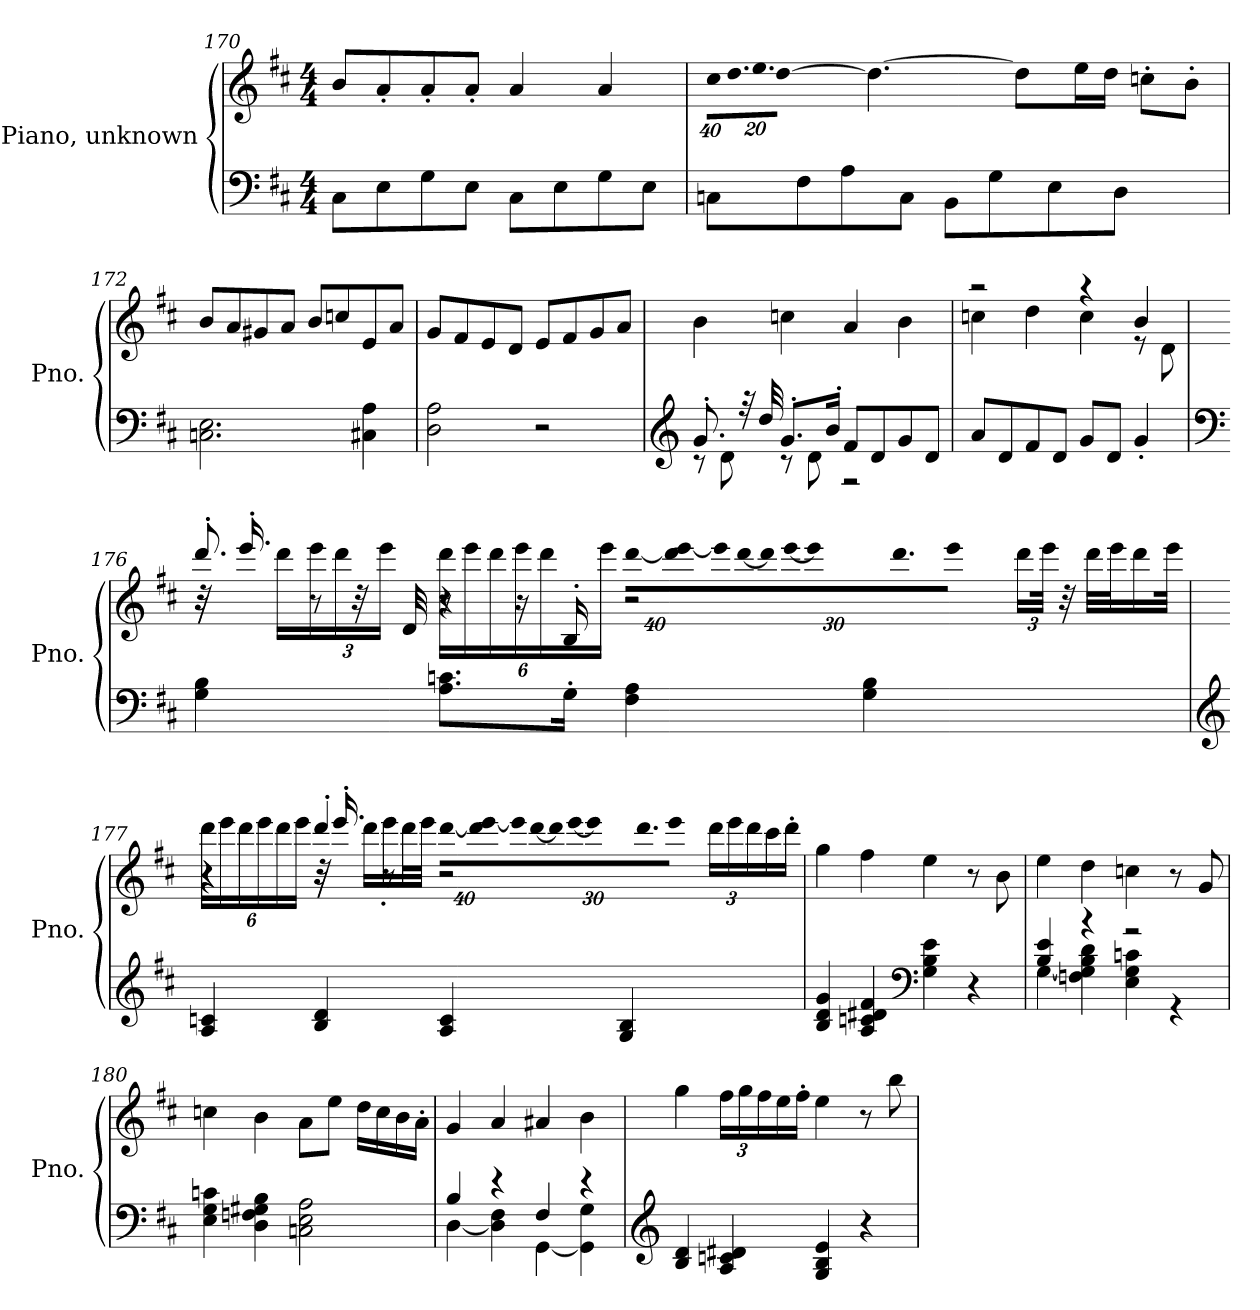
**kern	**kern
*part1	*part1
*staff2	*staff1
*I"Piano, unknown	*
*I'Pno.	*
*clefF4	*clefG2
*k[f#c#]	*k[f#c#]
*M4/4	*M4/4
=170	=170
8C#\L	8b/L
8E\	8a'/
8G\	8a'/
8E\J	8a'/J
8C#\L	4a/
8E\	.
8G\	4a/
8E\J	.
=171	=171
*	*Xbrackettup
!	!LO:N:vis=32
8Cn\L	640%23cc#\LLL
!	!LO:N:vis=64.
.	640%17dd\L
!	!LO:N:vis=64.
.	640%17ee\J
!	!LO:N:vis=32
.	[640%23dd\JJJ
8F#\	4.dd\_
8A\	.
8C\J	.
8BB\L	8dd\L]
8G\	16ee\L
.	16dd\JJ
8E\	8ccn'\L
8D\J	8b'\J
=172	=172
2.Cn\ 2.E\	8b/L
.	8a/
.	8g#X/
.	8a/J
.	8b/L
.	8ccn/
4C#X\ 4A\	8e/
.	8a/J
!!LO:LB:g=z
=173	=173
2D\ 2A\	8g/L
.	8f#/
.	8e/
.	8d/J
2r	8e/L
.	8f#/
.	8g/
.	8a/J
=174	=174
*clefG2	*
*^	*
8.g'/	8r	4b\
.	8d\	.
32r	.	.
32dd/	.	.
8.g'/L	8r	4ccn\
.	8d\	.
16b'/Jk	.	.
8f#/L	2r	4a/
8d/	.	.
8g/	.	4b\
8d/J	.	.
*v	*v	*
=175	=175
*	*^
8a/L	2r	4ccn\
8d/	.	.
8f#/	.	4dd\
8d/J	.	.
8g/L	4r	4cc\
8d/J	.	.
4g'/	4b/	8r
.	.	8d\
*	*v	*v
!!LO:LB:g=z
=176	=176
*clefF4	*
*	*^
*	*	*^
4G\ 4B\	32r	16r	8.ddd'/
.	16.eee'/	.	.
.	.	16ddd\LL	.
.	8r	24eee\	.
.	.	24ddd\	.
.	.	.	32r
.	.	24eee\JJ	.
.	.	.	32d/
8.A\ 8.cn\L	4r	24ddd\LL	8r
.	.	24eee\	.
.	.	24ddd\	.
.	.	24eee\	16r
.	.	24ddd\	.
16G'\Jk	.	.	16B'/
.	.	24eee\JJ	.
!	!	!LO:N:vis=32	!
4F#\ 4A\	2r	[640%23ddd\LLL	2r
!	!	!LO:N:vis=32	!
.	.	640%23ddd\] [640%23eee\	.
!	!	!LO:N:vis=64	!
.	.	960%17eee\L]	.
!	!	!LO:N:vis=64	!
.	.	[960%17ddd\	.
!	!	!LO:N:vis=64	!
.	.	960%17ddd\]	.
!	!	!LO:N:vis=64	!
.	.	[960%17eee\	.
!	!	!LO:N:vis=64	!
.	.	960%17eee\J]	.
.	.	1920ryy	.
!	!	!LO:N:vis=32.	!
.	.	1920%103ddd\	.
!	!	!LO:N:vis=32	!
.	.	640%23eee\JJJ	.
4G\ 4B\	.	.	.
.	.	24ddd\LL	.
.	.	48eee\JJk	.
.	.	32r	.
.	.	32ddd\LLL	.
.	.	32eee\J	.
.	.	16ddd\	.
.	.	32eee\JJk	.
1920ryy	1920ryy	.	1920ryy
!!LO:LB:g=z	!!	!!
=177	=177	=177	=177
*clefG2	*	*	*
4A/ 4cn/	4r	24ddd\LL	4r
.	.	24eee\	.
.	.	24ddd\	.
.	.	24eee\	.
.	.	24ddd\	.
.	.	24eee\JJ	.
4B/ 4d/	32r	16r	4ddd'/
.	16.eee'/	.	.
.	.	16ddd\LL	.
.	8r	16eee'\	.
.	.	32ddd\L	.
.	.	32eee\JJJ	.
!	!	!LO:N:vis=32	!
4A/ 4c/	2r	[640%23ddd\LLL	2r
!	!	!LO:N:vis=32	!
.	.	640%23ddd\] [640%23eee\	.
!	!	!LO:N:vis=64	!
.	.	960%17eee\L]	.
!	!	!LO:N:vis=64	!
.	.	[960%17ddd\	.
!	!	!LO:N:vis=64	!
.	.	960%17ddd\]	.
!	!	!LO:N:vis=64	!
.	.	[960%17eee\	.
!	!	!LO:N:vis=64	!
.	.	960%17eee\J]	.
.	.	1920ryy	.
!	!	!LO:N:vis=32.	!
.	.	1920%103ddd\	.
!	!	!LO:N:vis=32	!
.	.	640%23eee\JJJ	.
4G/ 4B/	.	.	.
.	.	24ddd\LL	.
.	.	24eee\	.
.	.	24ddd\	.
.	.	16ccc#\	.
.	.	16ddd'\JJ	.
1920ryy	1920ryy	.	1920ryy
*	*v	*v	*v
!!LO:LB:g=z
=178	=178
4B/ 4d/ 4g/	4gg\
4A/ 4cn/ 4d#X/ 4f#/	4ff#\
*clefF4	*
4G\ 4B\ 4e\	4ee\
4r	8r
.	8b\
=179	=179
*^	*
4B/ 4e/	[4G\	4ee\
4r	4Fn\ 4G\] 4B\ 4d\	4dd\
2r	4E\ 4G\ 4cn\	4ccn\
.	4r	8r
.	.	8g/
*v	*v	*
=180	=180
4E\ 4G\ 4cn\	4ccn\
4D\ 4Fn\ 4G#X\ 4B\	4b\
2Cn\ 2E\ 2A\	8a\L
.	8ee\J
.	16dd\LL
.	16cc\
.	16b\
.	16a'\JJ
=181	=181
*^	*
4B/	[4D\	4g/
4r	4D\] 4F#\	4a/
4F#/	[4GG\	4a#X/
4r	4GG\] 4G\	4b\
*v	*v	*
!!LO:PB:g=z
=182	=182
*clefG2	*
4B/ 4d/	4gg\
4A/ 4cn/ 4d#X/	24ff#\LL
.	24gg\
.	24ff#\
.	16ee\
.	16ff#'\JJ
4G/ 4B/ 4e/	4ee\
4r	8r
.	8bb\
=	=
*-	*-
